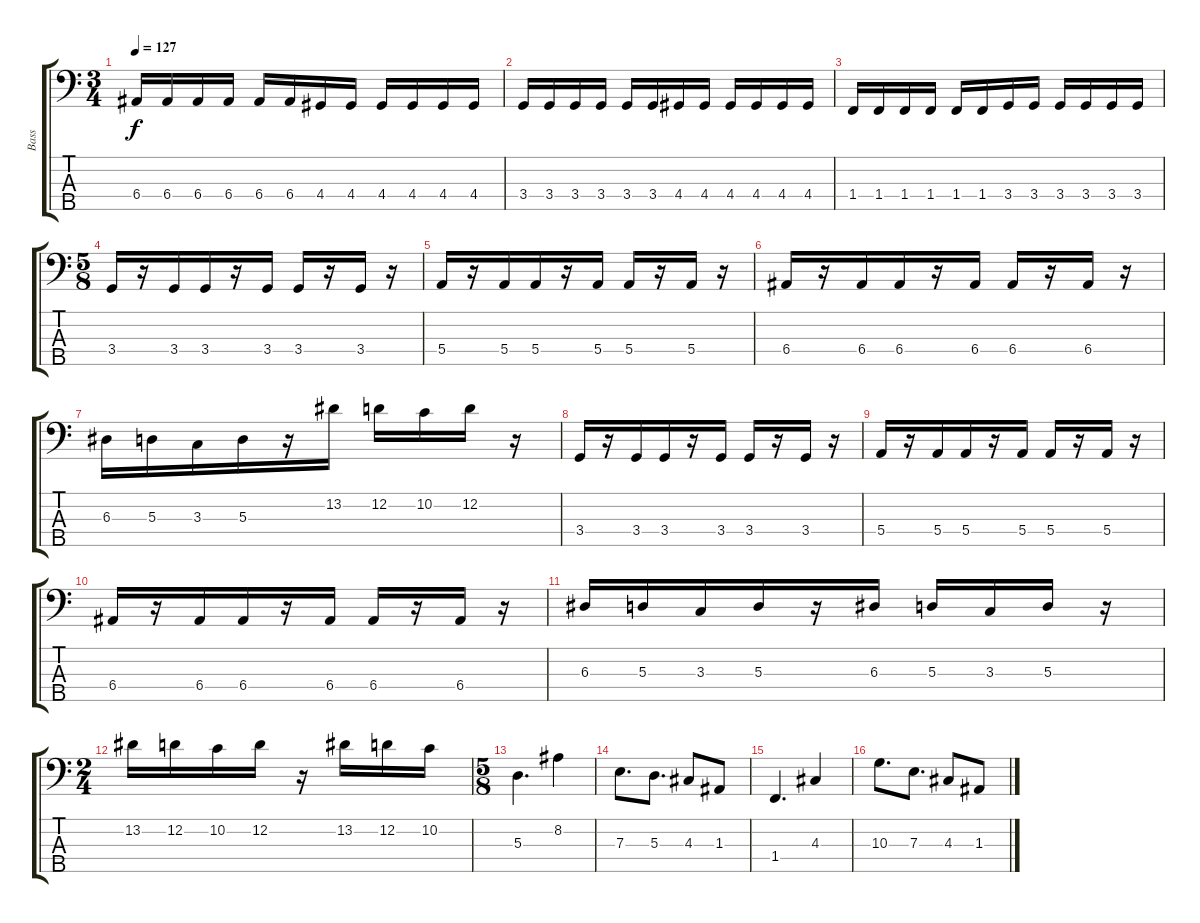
\track ("Bass" "Bass") {instrument electricbassfinger}
\staff {score tabs}
\tuning (G2 D2 A1 E1 B0) {hide}
\ts (3 4)
\tempo 127
\clef f4
\ks c
6.4.16{dy f} 6.4.16 6.4.16 6.4.16 6.4.16 6.4.16 4.4.16 4.4.16 4.4.16 4.4.16 4.4.16 4.4.16 |
3.4.16 3.4.16 3.4.16 3.4.16 3.4.16 3.4.16 4.4.16 4.4.16 4.4.16 4.4.16 4.4.16 4.4.16 |
1.4.16 1.4.16 1.4.16 1.4.16 1.4.16 1.4.16 3.4.16 3.4.16 3.4.16 3.4.16 3.4.16 3.4.16 |
\ts (5 8)
3.4.16 r.16 3.4.16 3.4.16 r.16 3.4.16 3.4.16 r.16 3.4.16 r.16 |
5.4.16 r.16 5.4.16 5.4.16 r.16 5.4.16 5.4.16 r.16 5.4.16 r.16 |
6.4.16 r.16 6.4.16 6.4.16 r.16 6.4.16 6.4.16 r.16 6.4.16 r.16 |
6.3.16 5.3.16 3.3.16 5.3.16 r.16 13.2.16 12.2.16 10.2.16 12.2.16 r.16 |
3.4.16 r.16 3.4.16 3.4.16 r.16 3.4.16 3.4.16 r.16 3.4.16 r.16 |
5.4.16 r.16 5.4.16 5.4.16 r.16 5.4.16 5.4.16 r.16 5.4.16 r.16 |
6.4.16 r.16 6.4.16 6.4.16 r.16 6.4.16 6.4.16 r.16 6.4.16 r.16 |
6.3.16 5.3.16 3.3.16 5.3.16 r.16 6.3.16 5.3.16 3.3.16 5.3.16 r.16 |
\ts (2 4)
13.2.16 12.2.16 10.2.16 12.2.16 r.16 13.2.16 12.2.16 10.2.16 |
\ts (5 8)
5.3.4{d} 8.2.4 |
7.3.8{d} 5.3.8{d} 4.3.8 1.3.8 |
1.4.4{d} 4.3.4 |
10.3.8{d} 7.3.8{d} 4.3.8 1.3.8
